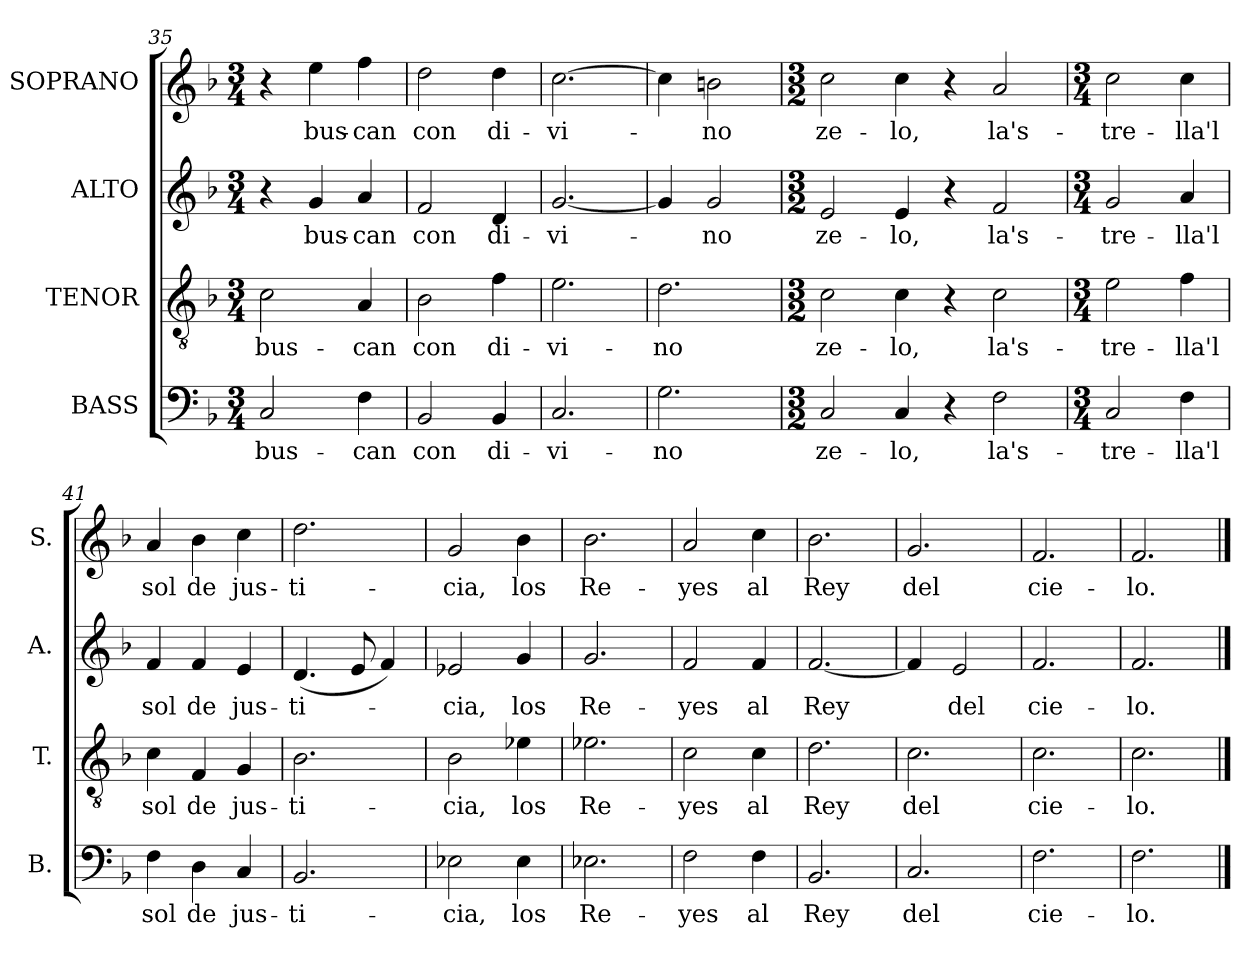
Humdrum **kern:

**kern	**text	**kern	**text	**kern	**text	**kern	**text
*part4	*part4	*part3	*part3	*part2	*part2	*part1	*part1
*staff4	*staff4	*staff3	*staff3	*staff2	*staff2	*staff1	*staff1
*I"BASS	*	*I"TENOR	*	*I"ALTO	*	*I"SOPRANO	*
*I'B.	*	*I'T.	*	*I'A.	*	*I'S.	*
*clefF4	*	*clefGv2	*	*clefG2	*	*clefG2	*
*	*	*ITrd7c12	*	*	*	*	*
*k[b-]	*	*k[b-]	*	*k[b-]	*	*k[b-]	*
*F:	*	*F:	*	*F:	*	*F:	*
*M3/4	*	*M3/4	*	*M3/4	*	*M3/4	*
=35	=35	=35	=35	=35	=35	=35	=35
!	!LO:LY:b	!	!LO:LY:b	!	!	!	!
2C/	bus-	2C\	bus-	4r	.	4r	.
!	!	!	!	!	!LO:LY:b	!	!LO:LY:b
.	.	.	.	4g/	bus-	4ee\	bus-
!	!LO:LY:b	!	!LO:LY:b	!	!LO:LY:b	!	!LO:LY:b
4F\	-can	4AA/	-can	4a/	-can	4ff\	-can
=36	=36	=36	=36	=36	=36	=36	=36
!	!LO:LY:b	!	!LO:LY:b	!	!LO:LY:b	!	!LO:LY:b
2BB-/	con	2BB-\	con	2f/	con	2dd\	con
!	!LO:LY:b	!	!LO:LY:b	!	!LO:LY:b	!	!LO:LY:b
4BB-/	di-	4F\	di-	4d/	di-	4dd\	di-
!!LO:LB:g=z
=37	=37	=37	=37	=37	=37	=37	=37
!	!LO:LY:b	!	!LO:LY:b	!	!LO:LY:b	!	!LO:LY:b
2.C/	-vi-	2.E\	-vi-	[<2.g/	-vi-	[>2.cc\	-vi-
=38	=38	=38	=38	=38	=38	=38	=38
!	!LO:LY:b	!	!LO:LY:b	!	!	!	!
2.G\	-no	2.D\	-no	4g/]	.	4cc\]	.
!	!	!	!	!	!LO:LY:b	!	!LO:LY:b
.	.	.	.	2g/	-no	2bn\	-no
=39	=39	=39	=39	=39	=39	=39	=39
*M3/2	*	*M3/2	*	*M3/2	*	*M3/2	*
!	!LO:LY:b	!	!LO:LY:b	!	!LO:LY:b	!	!LO:LY:b
2C/	ze-	2C\	ze-	2e/	ze-	2cc\	ze-
!	!LO:LY:b	!	!LO:LY:b	!	!LO:LY:b	!	!LO:LY:b
4C/	-lo,	4C\	-lo,	4e/	-lo,	4cc\	-lo,
4r	.	4r	.	4r	.	4r	.
!	!LO:LY:b	!	!LO:LY:b	!	!LO:LY:b	!	!LO:LY:b
2F\	la's-	2C\	la's-	2f/	la's-	2a/	la's-
=40	=40	=40	=40	=40	=40	=40	=40
*M3/4	*	*M3/4	*	*M3/4	*	*M3/4	*
!	!LO:LY:b	!	!LO:LY:b	!	!LO:LY:b	!	!LO:LY:b
2C/	-tre-	2E\	-tre-	2g/	-tre-	2cc\	-tre-
!	!LO:LY:b	!	!LO:LY:b	!	!LO:LY:b	!	!LO:LY:b
4F\	-lla'l	4F\	-lla'l	4a/	-lla'l	4cc\	-lla'l
=41	=41	=41	=41	=41	=41	=41	=41
!	!LO:LY:b	!	!LO:LY:b	!	!LO:LY:b	!	!LO:LY:b
4F\	sol	4C\	sol	4f/	sol	4a/	sol
!	!LO:LY:b	!	!LO:LY:b	!	!LO:LY:b	!	!LO:LY:b
4D\	de	4FF/	de	4f/	de	4b-\	de
!	!LO:LY:b	!	!LO:LY:b	!	!LO:LY:b	!	!LO:LY:b
4C/	jus-	4GG/	jus-	4e/	jus-	4cc\	jus-
!!LO:LB:g=z
=42	=42	=42	=42	=42	=42	=42	=42
!	!LO:LY:b	!	!LO:LY:b	!	!LO:LY:b	!	!LO:LY:b
2.BB-/	-ti-	2.BB-\	-ti-	(<4.d/	-ti-	2.dd\	-ti-
.	.	.	.	8e/	.	.	.
.	.	.	.	4f/)	.	.	.
=43	=43	=43	=43	=43	=43	=43	=43
!	!LO:LY:b	!	!LO:LY:b	!	!LO:LY:b	!	!LO:LY:b
2E-X\	-cia,	2BB-\	-cia,	2e-X/	-cia,	2g/	-cia,
!	!LO:LY:b	!	!LO:LY:b	!	!LO:LY:b	!	!LO:LY:b
4E-\	los	4E-X\	los	4g/	los	4b-\	los
=44	=44	=44	=44	=44	=44	=44	=44
!	!LO:LY:b	!	!LO:LY:b	!	!LO:LY:b	!	!LO:LY:b
2.E-X\	Re-	2.E-X\	Re-	2.g/	Re-	2.b-\	Re-
=45	=45	=45	=45	=45	=45	=45	=45
!	!LO:LY:b	!	!LO:LY:b	!	!LO:LY:b	!	!LO:LY:b
2F\	-yes	2C\	-yes	2f/	-yes	2a/	-yes
!	!LO:LY:b	!	!LO:LY:b	!	!LO:LY:b	!	!LO:LY:b
4F\	al	4C\	al	4f/	al	4cc\	al
=46	=46	=46	=46	=46	=46	=46	=46
!	!LO:LY:b	!	!LO:LY:b	!	!LO:LY:b	!	!LO:LY:b
2.BB-/	Rey	2.D\	Rey	[<2.f/	Rey	2.b-\	Rey
=47	=47	=47	=47	=47	=47	=47	=47
!	!LO:LY:b	!	!LO:LY:b	!	!	!	!LO:LY:b
2.C/	del	2.C\	del	4f/]	.	2.g/	del
!	!	!	!	!	!LO:LY:b	!	!
.	.	.	.	2e/	del	.	.
=48	=48	=48	=48	=48	=48	=48	=48
!	!LO:LY:b	!	!LO:LY:b	!	!LO:LY:b	!	!LO:LY:b
2.F\	cie-	2.C\	cie-	2.f/	cie-	2.f/	cie-
=49	=49	=49	=49	=49	=49	=49	=49
!	!LO:LY:b	!	!LO:LY:b	!	!LO:LY:b	!	!LO:LY:b
2.F\	-lo.	2.C\	-lo.	2.f/	-lo.	2.f/	-lo.
==	==	==	==	==	==	==	==
*-	*-	*-	*-	*-	*-	*-	*-
